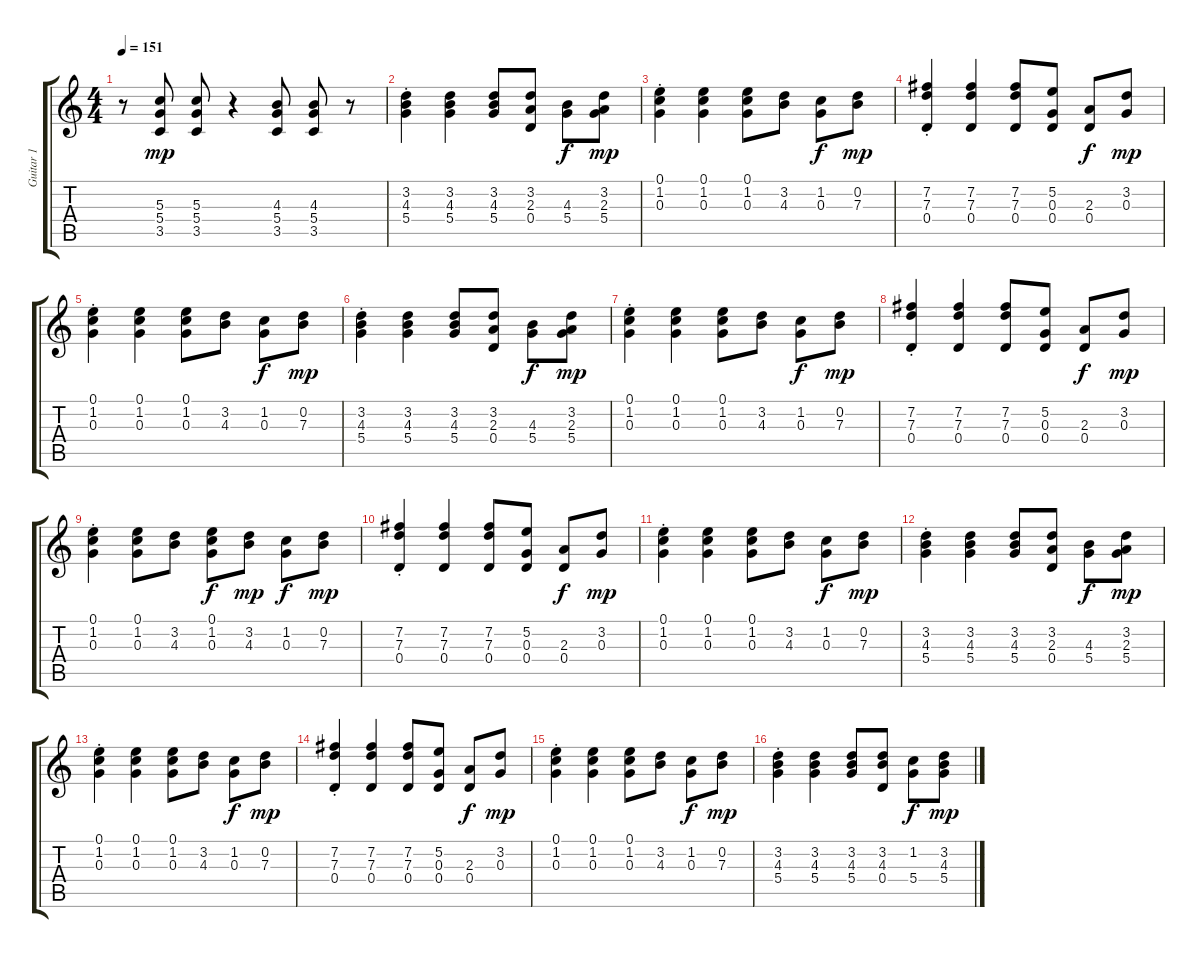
\track ("Guitar 1" "Guitar 1") {instrument overdrivenguitar}
\staff {score tabs}
\tuning (E4 B3 G3 D3 A2 E2) {hide}
\ts (4 4)
\tempo 151
\clef g2
\ks c
r.8{dy mp} (5.3 5.4 3.5).8 (5.3 5.4 3.5).8 r.4 (4.3 5.4 3.5).8 (4.3 5.4 3.5).8 r.8 |
(3.2{st} 4.3{st} 5.4{st}).4 (3.2 4.3 5.4).4 (3.2 4.3 5.4).8 (3.2 2.3 0.4).8 (4.3 5.4).8{dy f} (3.2 2.3 5.4).8{dy mp} |
(0.1{st} 1.2{st} 0.3{st}).4 (0.1 1.2 0.3).4 (0.1 1.2 0.3).8 (3.2 4.3).8 (1.2 0.3).8{dy f} (0.2 7.3).8{dy mp} |
(7.2{st} 7.3{st} 0.4{st}).4 (7.2 7.3 0.4).4 (7.2 7.3 0.4).8 (5.2 0.3 0.4).8 (2.3 0.4).8{dy f} (3.2 0.3).8{dy mp} |
(0.1{st} 1.2{st} 0.3{st}).4 (0.1 1.2 0.3).4 (0.1 1.2 0.3).8 (3.2 4.3).8 (1.2 0.3).8{dy f} (0.2 7.3).8{dy mp} |
(3.2{st} 4.3{st} 5.4{st}).4 (3.2 4.3 5.4).4 (3.2 4.3 5.4).8 (3.2 2.3 0.4).8 (4.3 5.4).8{dy f} (3.2 2.3 5.4).8{dy mp} |
(0.1{st} 1.2{st} 0.3{st}).4 (0.1 1.2 0.3).4 (0.1 1.2 0.3).8 (3.2 4.3).8 (1.2 0.3).8{dy f} (0.2 7.3).8{dy mp} |
(7.2{st} 7.3{st} 0.4{st}).4 (7.2 7.3 0.4).4 (7.2 7.3 0.4).8 (5.2 0.3 0.4).8 (2.3 0.4).8{dy f} (3.2 0.3).8{dy mp} |
(0.1{st} 1.2{st} 0.3{st}).4 (0.1 1.2 0.3).8 (3.2 4.3).8 (0.1 1.2 0.3).8{dy f} (3.2 4.3).8{dy mp} (1.2 0.3).8{dy f} (0.2 7.3).8{dy mp} |
(7.2{st} 7.3{st} 0.4{st}).4 (7.2 7.3 0.4).4 (7.2 7.3 0.4).8 (5.2 0.3 0.4).8 (2.3 0.4).8{dy f} (3.2 0.3).8{dy mp} |
(0.1{st} 1.2{st} 0.3{st}).4 (0.1 1.2 0.3).4 (0.1 1.2 0.3).8 (3.2 4.3).8 (1.2 0.3).8{dy f} (0.2 7.3).8{dy mp} |
(3.2{st} 4.3{st} 5.4{st}).4 (3.2 4.3 5.4).4 (3.2 4.3 5.4).8 (3.2 2.3 0.4).8 (4.3 5.4).8{dy f} (3.2 2.3 5.4).8{dy mp} |
(0.1{st} 1.2{st} 0.3{st}).4 (0.1 1.2 0.3).4 (0.1 1.2 0.3).8 (3.2 4.3).8 (1.2 0.3).8{dy f} (0.2 7.3).8{dy mp} |
(7.2{st} 7.3{st} 0.4{st}).4 (7.2 7.3 0.4).4 (7.2 7.3 0.4).8 (5.2 0.3 0.4).8 (2.3 0.4).8{dy f} (3.2 0.3).8{dy mp} |
(0.1{st} 1.2{st} 0.3{st}).4 (0.1 1.2 0.3).4 (0.1 1.2 0.3).8 (3.2 4.3).8 (1.2 0.3).8{dy f} (0.2 7.3).8{dy mp} |
(3.2{st} 4.3{st} 5.4{st}).4 (3.2 4.3 5.4).4 (3.2 4.3 5.4).8 (3.2 4.3 0.4).8 (1.2 5.4).8{dy f} (3.2 4.3 5.4).8{dy mp}
